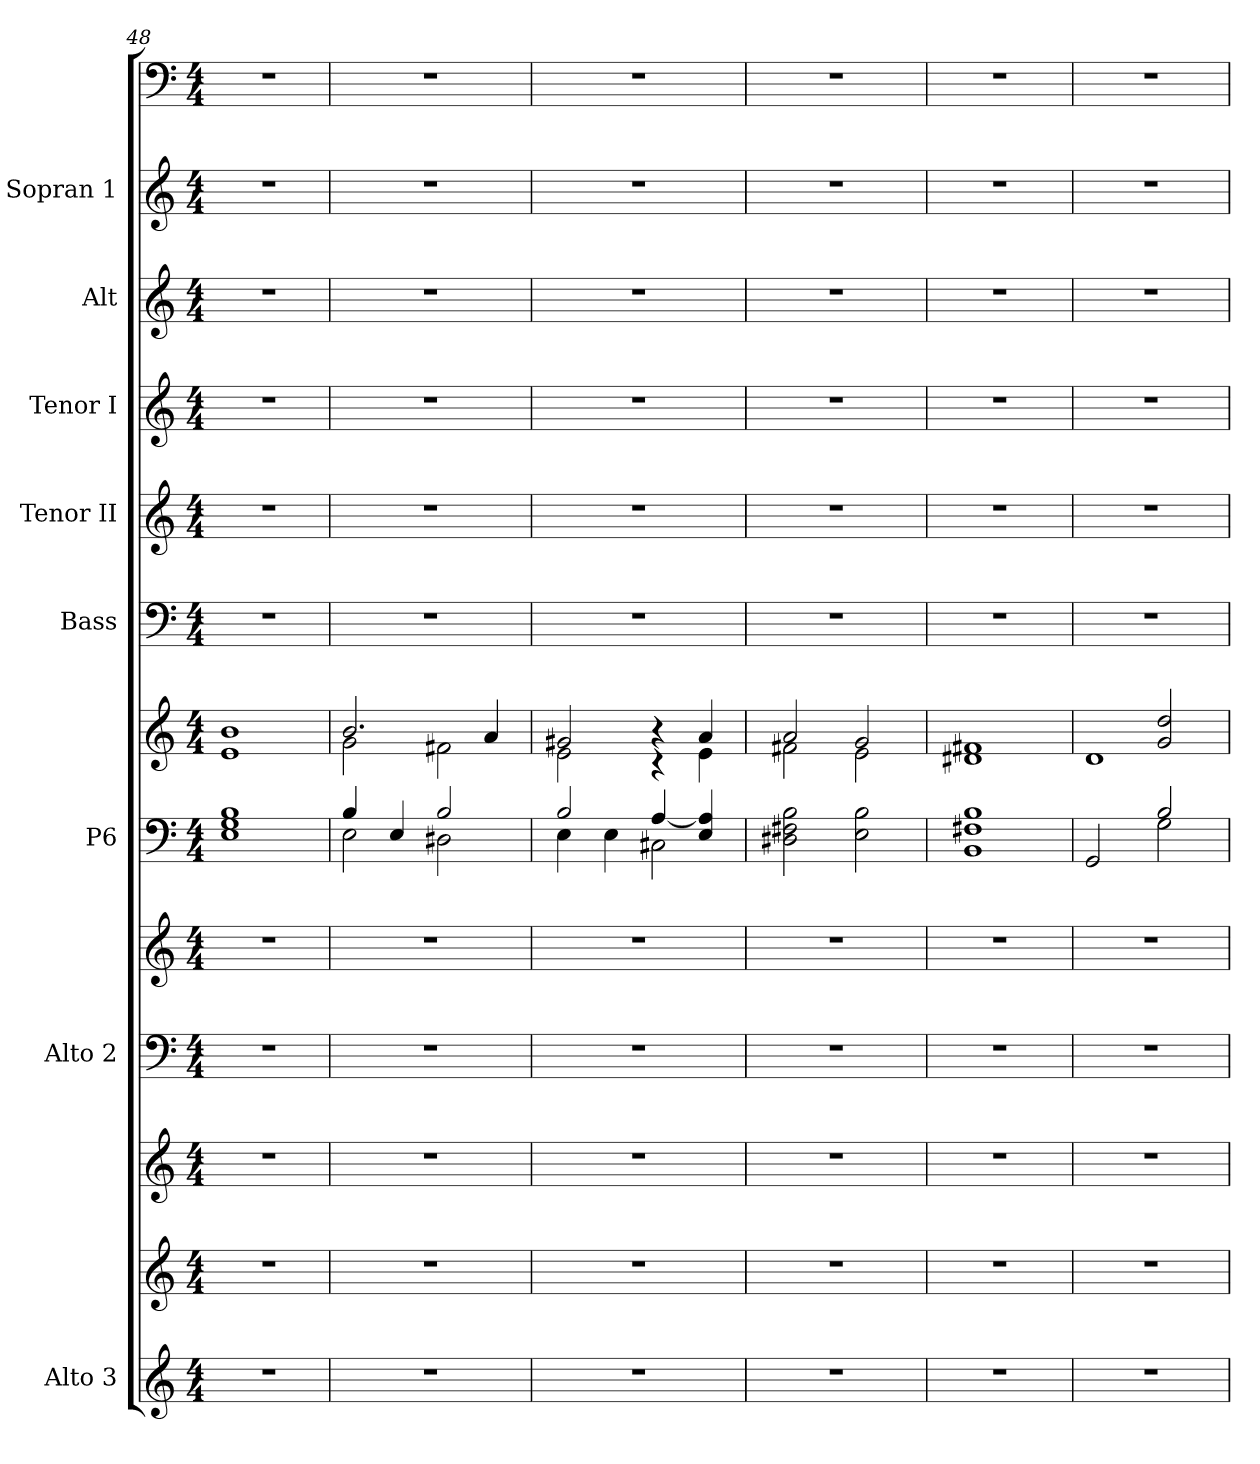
**kern	**kern	**kern	**kern	**kern	**kern	**kern	**kern	**kern	**kern	**kern	**kern	**kern
*part11	*part10	*part9	*part8	*part8	*part7	*part7	*part6	*part5	*part4	*part3	*part2	*part1
*staff13	*staff12	*staff11	*staff10	*staff9	*staff8	*staff7	*staff6	*staff5	*staff4	*staff3	*staff2	*staff1
*I"Alto 3	*	*	*I"Alto 2	*	*I"P6	*	*I"Bass	*I"Tenor II	*I"Tenor I	*I"Alt	*I"Sopran 1	*
*I'Alto 3	*	*	*I'Alto 2	*	*	*	*	*	*	*	*	*
!!LO:PB:g=z
*clefG2	*clefG2	*clefG2	*clefF4	*clefG2	*clefF4	*clefG2	*clefF4	*clefG2	*clefG2	*clefG2	*clefG2	*clefF4
*	*ITrd7c12	*ITrd7c12	*	*	*	*	*	*ITrd7c12	*ITrd7c12	*	*	*
*k[]	*k[]	*k[]	*k[]	*k[]	*k[]	*k[]	*k[]	*k[]	*k[]	*k[]	*k[]	*k[]
*C:	*C:	*C:	*C:	*C:	*C:	*C:	*C:	*C:	*C:	*C:	*C:	*C:
*M4/4	*M4/4	*M4/4	*M4/4	*M4/4	*M4/4	*M4/4	*M4/4	*M4/4	*M4/4	*M4/4	*M4/4	*M4/4
=48X1	=48X1	=48X1	=48X1	=48X1	=48X1	=48X1	=48X1	=48X1	=48X1	=48X1	=48X1	=48X1
*	*	*	*	*	*^	*^	*	*	*	*	*	*
*	*	*	*	*	*	*	*	*^	*	*	*	*	*	*
1r	1r	1r	1r	1r	1E 1G 1B	1ryy	1ryy	1ryy	1e 1b	1r	1r	1r	1r	1r	1r
=49	=49	=49	=49	=49	=49	=49	=49	=49	=49	=49	=49	=49	=49	=49	=49
1r	1r	1r	1r	1r	4B/	2E\	1ryy	2.b/	2g\	1r	1r	1r	1r	1r	1r
.	.	.	.	.	4E/	.	.	.	.	.	.	.	.	.	.
.	.	.	.	.	2B/	2D#X\	.	.	2f#X\	.	.	.	.	.	.
.	.	.	.	.	.	.	.	4a/	.	.	.	.	.	.	.
=50	=50	=50	=50	=50	=50	=50	=50	=50	=50	=50	=50	=50	=50	=50	=50
1r	1r	1r	1r	1r	4E\	2B/	1ryy	2g#X/	2e\	1r	1r	1r	1r	1r	1r
.	.	.	.	.	4E\	.	.	.	.	.	.	.	.	.	.
.	.	.	.	.	2C#X\	[>4A/	.	4rc	4r	.	.	.	.	.	.
.	.	.	.	.	.	4E/ 4A/]	.	4a/	4e\	.	.	.	.	.	.
=51	=51	=51	=51	=51	=51	=51	=51	=51	=51	=51	=51	=51	=51	=51	=51
1r	1r	1r	1r	1r	2D#X\ 2F#X\ 2B\	1ryy	1ryy	2f#X\	2a/	1r	1r	1r	1r	1r	1r
.	.	.	.	.	2E\ 2B\	.	.	2e\	2g/	.	.	.	.	.	.
=52	=52	=52	=52	=52	=52	=52	=52	=52	=52	=52	=52	=52	=52	=52	=52
1r	1r	1r	1r	1r	1BB 1F#X 1B	1ryy	1ryy	1ryy	1d#X 1f#X	1r	1r	1r	1r	1r	1r
=53	=53	=53	=53	=53	=53	=53	=53	=53	=53	=53	=53	=53	=53	=53	=53
1r	1r	1r	1r	1r	2GG/	2ryy	1ryy	2ryy	1d	1r	1r	1r	1r	1r	1r
.	.	.	.	.	2B/	2G\	.	2g/ 2dd/	.	.	.	.	.	.	.
*	*	*	*	*	*v	*v	*	*	*	*	*	*	*	*	*
*	*	*	*	*	*	*v	*v	*v	*	*	*	*	*	*
=	=	=	=	=	=	=	=	=	=	=	=	=
*-	*-	*-	*-	*-	*-	*-	*-	*-	*-	*-	*-	*-
